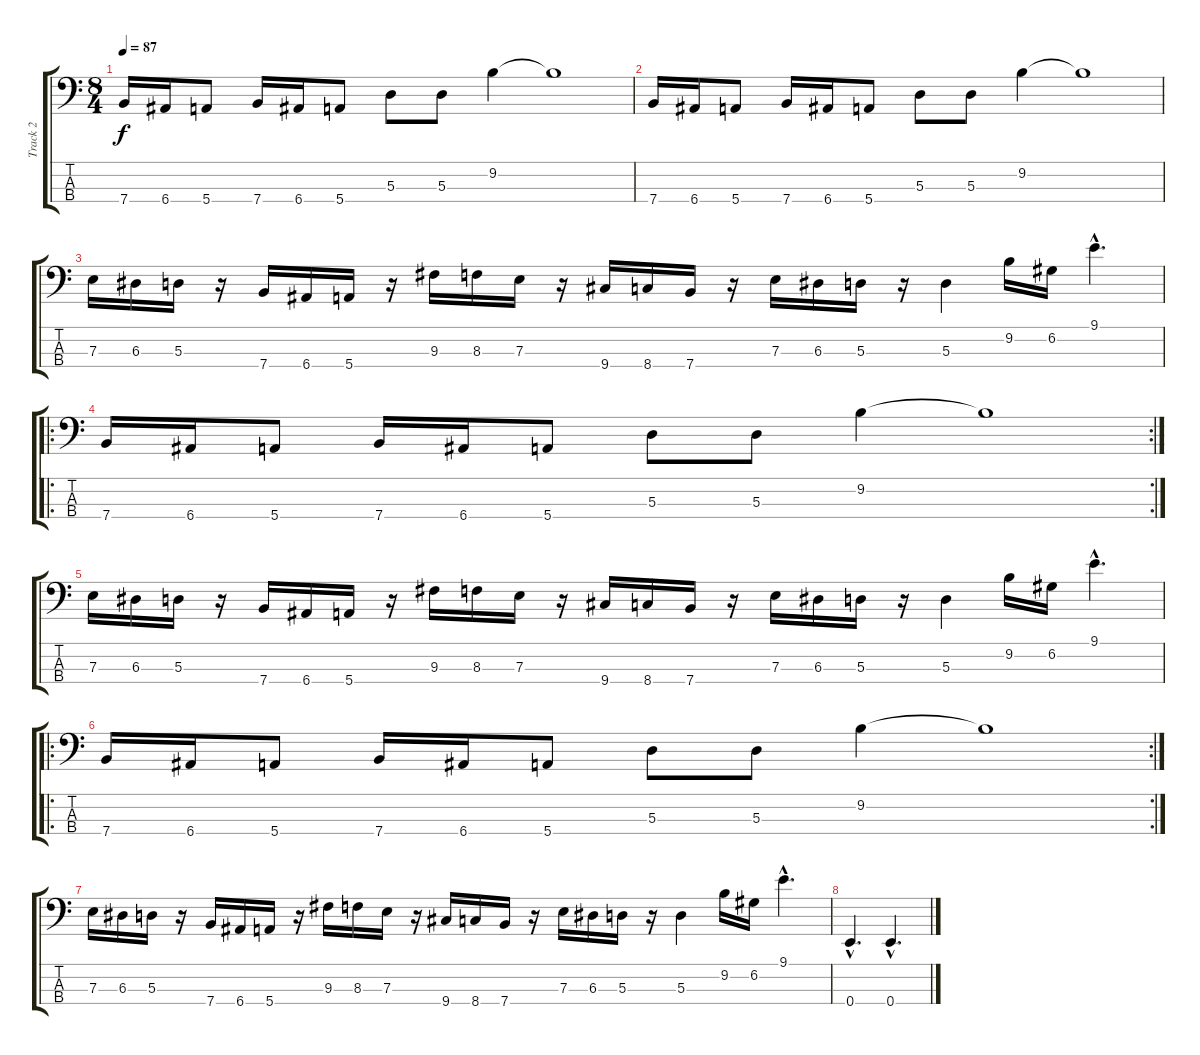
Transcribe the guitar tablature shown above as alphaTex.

\track ("Track 2" "Track 2") {instrument slapbass1}
\staff {score tabs}
\tuning (G2 D2 A1 E1) {hide}
\ts (8 4)
\tempo 87
\clef f4
\ks c
7.4.16{dy f} 6.4.16 5.4.8 7.4.16 6.4.16 5.4.8 5.3.8 5.3.8 9.2.4 9.2{t}.1 |
7.4.16 6.4.16 5.4.8 7.4.16 6.4.16 5.4.8 5.3.8 5.3.8 9.2.4 9.2{t}.1 |
7.3.16 6.3.16 5.3.16 r.16 7.4.16 6.4.16 5.4.16 r.16 9.3.16 8.3.16 7.3.16 r.16 9.4.16 8.4.16 7.4.16 r.16 7.3.16 6.3.16 5.3.16 r.16 5.3.4 9.2.16 6.2.16 9.1{hac}.4{d} |
\ro
\rc 2
7.4.16 6.4.16 5.4.8 7.4.16 6.4.16 5.4.8 5.3.8 5.3.8 9.2.4 9.2{t}.1 |
7.3.16 6.3.16 5.3.16 r.16 7.4.16 6.4.16 5.4.16 r.16 9.3.16 8.3.16 7.3.16 r.16 9.4.16 8.4.16 7.4.16 r.16 7.3.16 6.3.16 5.3.16 r.16 5.3.4 9.2.16 6.2.16 9.1{hac}.4{d} |
\ro
\rc 2
7.4.16 6.4.16 5.4.8 7.4.16 6.4.16 5.4.8 5.3.8 5.3.8 9.2.4 9.2{t}.1 |
7.3.16 6.3.16 5.3.16 r.16 7.4.16 6.4.16 5.4.16 r.16 9.3.16 8.3.16 7.3.16 r.16 9.4.16 8.4.16 7.4.16 r.16 7.3.16 6.3.16 5.3.16 r.16 5.3.4 9.2.16 6.2.16 9.1{hac}.4{d} |
0.4{hac}.4{d} 0.4{hac}.4{d}
